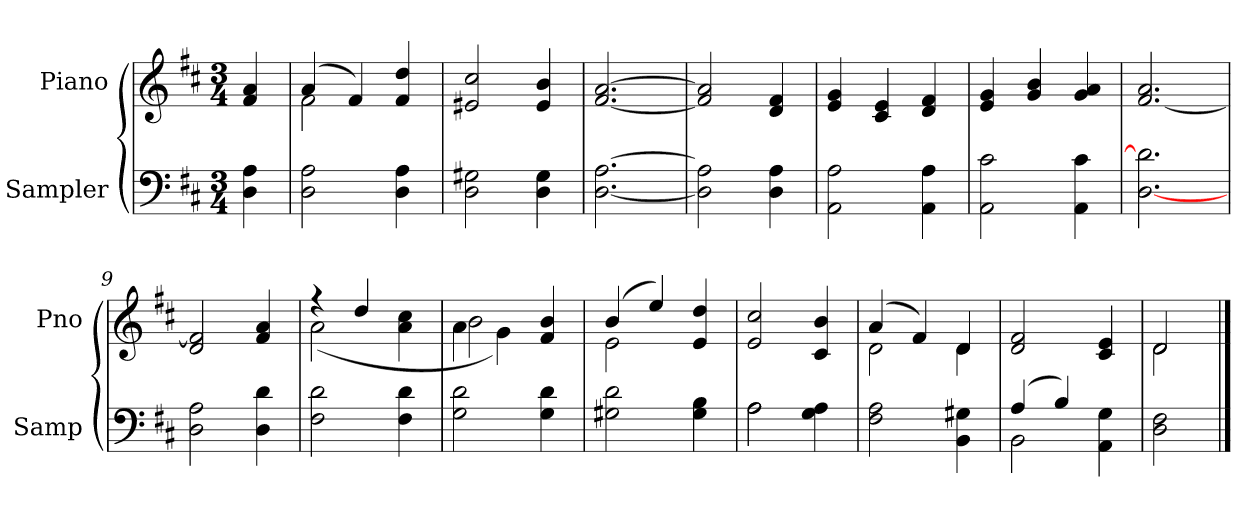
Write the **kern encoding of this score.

**kern	**kern
*part2	*part1
*staff2	*staff1
*I"Sampler	*I"Piano
*I'Samp	*I'Pno
*clefF4	*clefG2
*k[f#c#]	*k[f#c#]
*D:	*D:
*M3/4	*M3/4
=1	=1
4D 4A	4f# 4a
=2	=2
*	*^
2D 2A	(4a/	2f#
.	4f#/)	.
4D 4A	4f# 4dd	4ryy
*	*v	*v
=3	=3
2D 2G#X	2e#X 2cc#
4D 4G#	4e# 4b
=4	=4
[2.D [2.A	[2.f# [2.a
=5	=5
2D] 2A]	2f#] 2a]
4D 4A	4d 4f#
=6	=6
2AA 2A	4e 4g
.	4c# 4e
4AA 4A	4d 4f#
=7	=7
2AA 2c#	4e 4g
.	4g 4b
4AA 4c#	4g 4a
=8	=8
[2.D 2.d]	[2.f# 2.a
=9	=9
2D 2A	2d 2f#]
4D 4d	4f# 4a
=10	=10
*	*^
2F# 2d	4r	(2a
.	4dd/	.
4F# 4d	4a 4cc#	4ryy
=11	=11	=11
2G 2d	4a\	2b
.	4g\)	.
4G 4d	4f# 4b	4ryy
=12	=12	=12
2G#X 2d	(4b/	2e
.	4ee/)	.
4G# 4B	4e 4dd	4ryy
*	*v	*v
=13	=13
*^	*
2A\	2A	2e 2cc#
4G 4A	4ryy	4c# 4b
*v	*v	*
=14	=14
*	*^
2F# 2A	(4a/	2d
.	4f#/)	.
4BB 4G#X	4d/	4d
*	*v	*v
=15	=15
*^	*
(4A/	2BB	2d 2f#
4B/)	.	.
4AA 4G	4ryy	4c# 4e
*v	*v	*
=16	=16
*	*^
2D 2F#	2d/	2d
*	*v	*v
==	==
*-	*-
